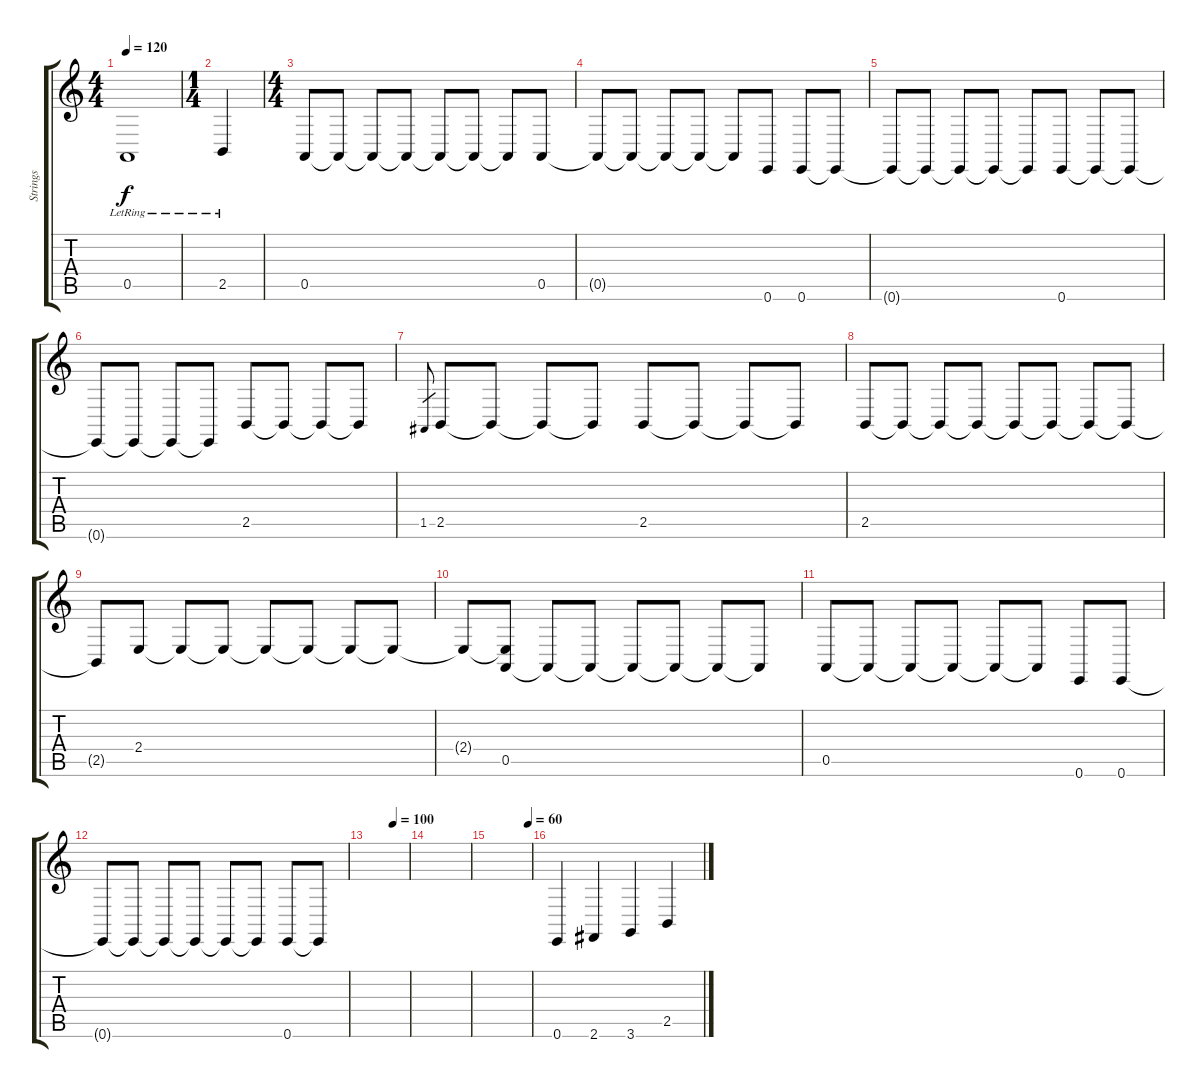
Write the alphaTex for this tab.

\track ("Strings" "Strings") {instrument stringensemble1}
\staff {score tabs}
\tuning (E4 B3 G3 D3 A2 E2) {hide}
\ts (4 4)
\tempo 120
\clef g2
\ks c
0.5{lr}.1{dy f volume 10 instrument stringensemble1} |
\ts (1 4)
2.5{lr}.4 |
\ts (4 4)
0.5.8 0.5{t}.8 0.5{t}.8 0.5{t}.8 0.5{t}.8 0.5{t}.8 0.5{t}.8 0.5.8 |
0.5{t}.8 0.5{t}.8 0.5{t}.8 0.5{t}.8 0.5{t}.8 0.6.8 0.6.8 0.6{t}.8 |
0.6{t}.8 0.6{t}.8 0.6{t}.8 0.6{t}.8 0.6{t}.8 0.6.8 0.6{t}.8 0.6{t}.8 |
0.6{t}.8 0.6{t}.8 0.6{t}.8 0.6{t}.8 2.5.8 2.5{t}.8 2.5{t}.8 2.5{t}.8 |
1.5.8{gr} 2.5.8 2.5{t}.8 2.5{t}.8 2.5{t}.8 2.5.8 2.5{t}.8 2.5{t}.8 2.5{t}.8 |
2.5.8 2.5{t}.8 2.5{t}.8 2.5{t}.8 2.5{t}.8 2.5{t}.8 2.5{t}.8 2.5{t}.8 |
2.5{t}.8 2.4.8 2.4{t}.8 2.4{t}.8 2.4{t}.8 2.4{t}.8 2.4{t}.8 2.4{t}.8 |
2.4{t}.8 (2.4{t} 0.5).8 0.5{t}.8 0.5{t}.8 0.5{t}.8 0.5{t}.8 0.5{t}.8 0.5{t}.8 |
0.5.8 0.5{t}.8 0.5{t}.8 0.5{t}.8 0.5{t}.8 0.5{t}.8 0.6.8 0.6.8 |
0.6{t}.8 0.6{t}.8 0.6{t}.8 0.6{t}.8 0.6{t}.8 0.6{t}.8 0.6.8 0.6{t}.8 |
\tempo (100 0.625)
|
|
\tempo (60 0.9375)
|
0.6.4{volume 14} 2.6.4 3.6.4 2.5.4
